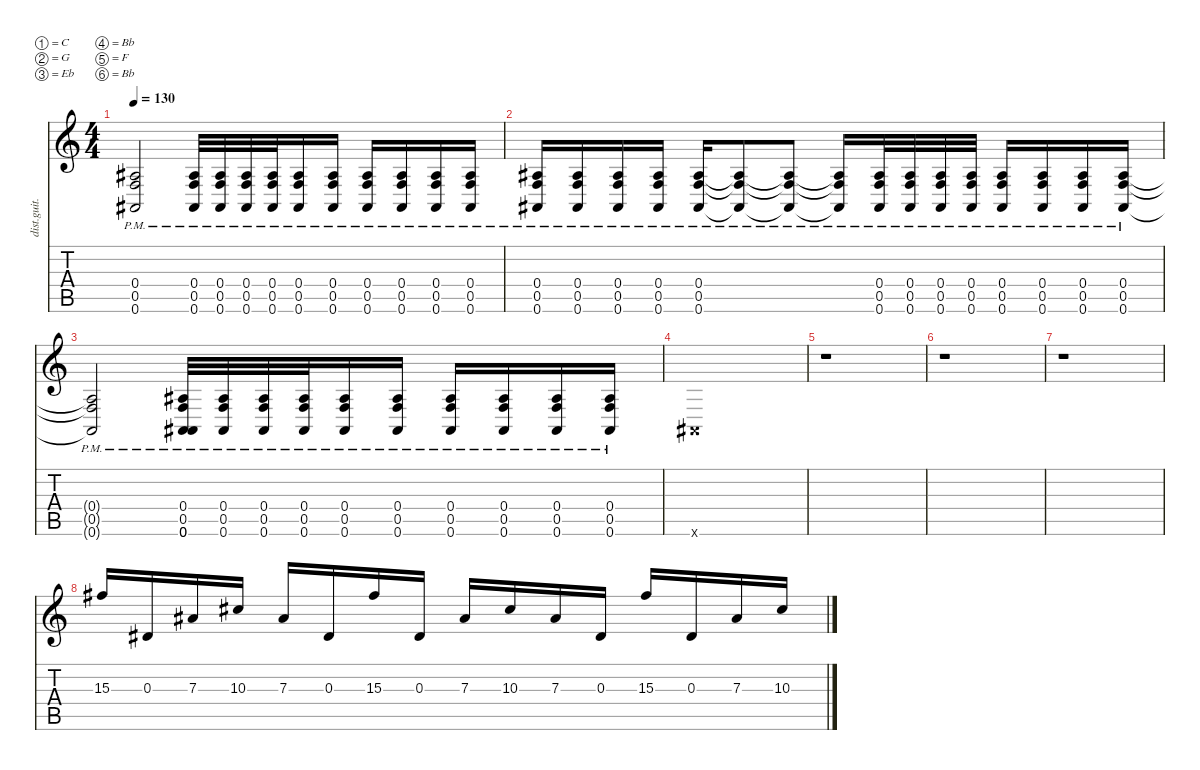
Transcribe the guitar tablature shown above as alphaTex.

\defaultSystemsLayout 4
\hideDynamics
\bracketExtendMode nobrackets
\otherSystemsTrackNameOrientation horizontal
\track ("Distortion Guitar" "dist.guit.") {instrument distortionguitar}
\staff {score tabs}
\tuning (C4 G3 Eb3 Bb2 F2 Bb1)
\ts (4 4)
\tempo 130
\clef g2
\ks c
(0.6{pm t acc #} 0.5{pm t} 0.4{pm t acc #}).2{dy mf beam Up} (0.6{pm acc #} 0.5{pm} 0.4{pm acc #}).32{beam Up} (0.6{pm acc #} 0.4{pm acc #} 0.5{pm}).32{beam Up} (0.6{pm acc #} 0.5{pm} 0.4{pm acc #}).32{beam Up} (0.6{pm acc #} 0.4{pm acc #} 0.5{pm}).32{beam Up} (0.6{pm acc #} 0.5{pm} 0.4{pm acc #}).16{beam Up} (0.6{pm acc #} 0.4{pm acc #} 0.5{pm}).16{beam Up} (0.6{pm acc #} 0.5{pm} 0.4{pm acc #}).16{beam Up} (0.6{pm acc #} 0.4{pm acc #} 0.5{pm}).16{beam Up} (0.6{pm acc #} 0.5{pm} 0.4{pm acc #}).16{beam Up} (0.6{pm acc #} 0.4{pm acc #} 0.5{pm}).16{beam Up} |
(0.6{pm acc #} 0.5{pm} 0.4{pm acc #}).16{beam Up} (0.6{pm acc #} 0.4{pm acc #} 0.5{pm}).16{beam Up} (0.6{pm acc #} 0.5{pm} 0.4{pm acc #}).16{beam Up} (0.6{pm acc #} 0.4{pm acc #} 0.5{pm}).16{beam Up} (0.6{pm acc #} 0.5{pm} 0.4{pm acc #}).16{beam Up} (0.6{pm t acc #} 0.5{pm t} 0.4{pm t acc #}).8{beam Up} (0.6{pm t acc #} 0.5{pm t} 0.4{pm t acc #}).8{beam Up} (0.6{pm t acc #} 0.5{pm t} 0.4{pm t acc #}).16{beam Up} (0.6{pm acc #} 0.5{pm} 0.4{pm acc #}).32{beam Up} (0.6{pm acc #} 0.4{pm acc #} 0.5{pm}).32{beam Up} (0.6{pm acc #} 0.5{pm} 0.4{pm acc #}).32{beam Up} (0.6{pm acc #} 0.4{pm acc #} 0.5{pm}).32{beam Up} (0.6{pm acc #} 0.5{pm} 0.4{pm acc #}).16{beam Up} (0.6{pm acc #} 0.4{pm acc #} 0.5{pm}).16{beam Up} (0.6{pm acc #} 0.5{pm} 0.4{pm acc #}).16{beam Up} (0.6{pm acc #} 0.5{pm} 0.4{pm acc #}).16{beam Up} |
(0.6{pm t acc #} 0.5{pm t} 0.4{pm t acc #}).2{beam Up} (0.6{pm acc #} 0.6{pm acc #} 0.5{pm} 0.4{pm acc #}).32{beam Up} (0.6{pm acc #} 0.5{pm} 0.4{pm acc #}).32{beam Up} (0.6{pm acc #} 0.5{pm} 0.4{pm acc #}).32{beam Up} (0.6{pm acc #} 0.5{pm} 0.4{pm acc #}).32{beam Up} (0.6{pm acc #} 0.5{pm} 0.4{pm acc #}).16{beam Up} (0.6{pm acc #} 0.5{pm} 0.4{pm acc #}).16{beam Up} (0.6{pm acc #} 0.5{pm} 0.4{pm acc #}).16{beam Up} (0.6{pm acc #} 0.5{pm} 0.4{pm acc #}).16{beam Up} (0.6{pm acc #} 0.5{pm} 0.4{pm acc #}).16{beam Up} (0.6{pm acc #} 0.5{pm} 0.4{pm acc #}).16{beam Up} |
0.6{x acc #}.1{beam Up} |
r.1{beam Down} |
r.1{beam Down} |
r.1{beam Down} |
15.3{acc #}.16{beam Up} 0.3{acc #}.16{beam Up} 7.3{acc #}.16{beam Up} 10.3{acc #}.16{beam Up} 7.3{acc #}.16{beam Up} 0.3{acc #}.16{beam Up} 15.3{acc #}.16{beam Up} 0.3{acc #}.16{beam Up} 7.3{acc #}.16{beam Up} 10.3{acc #}.16{beam Up} 7.3{acc #}.16{beam Up} 0.3{acc #}.16{beam Up} 15.3{acc #}.16{beam Up} 0.3{acc #}.16{beam Up} 7.3{acc #}.16{beam Up} 10.3{acc #}.16{beam Up}
